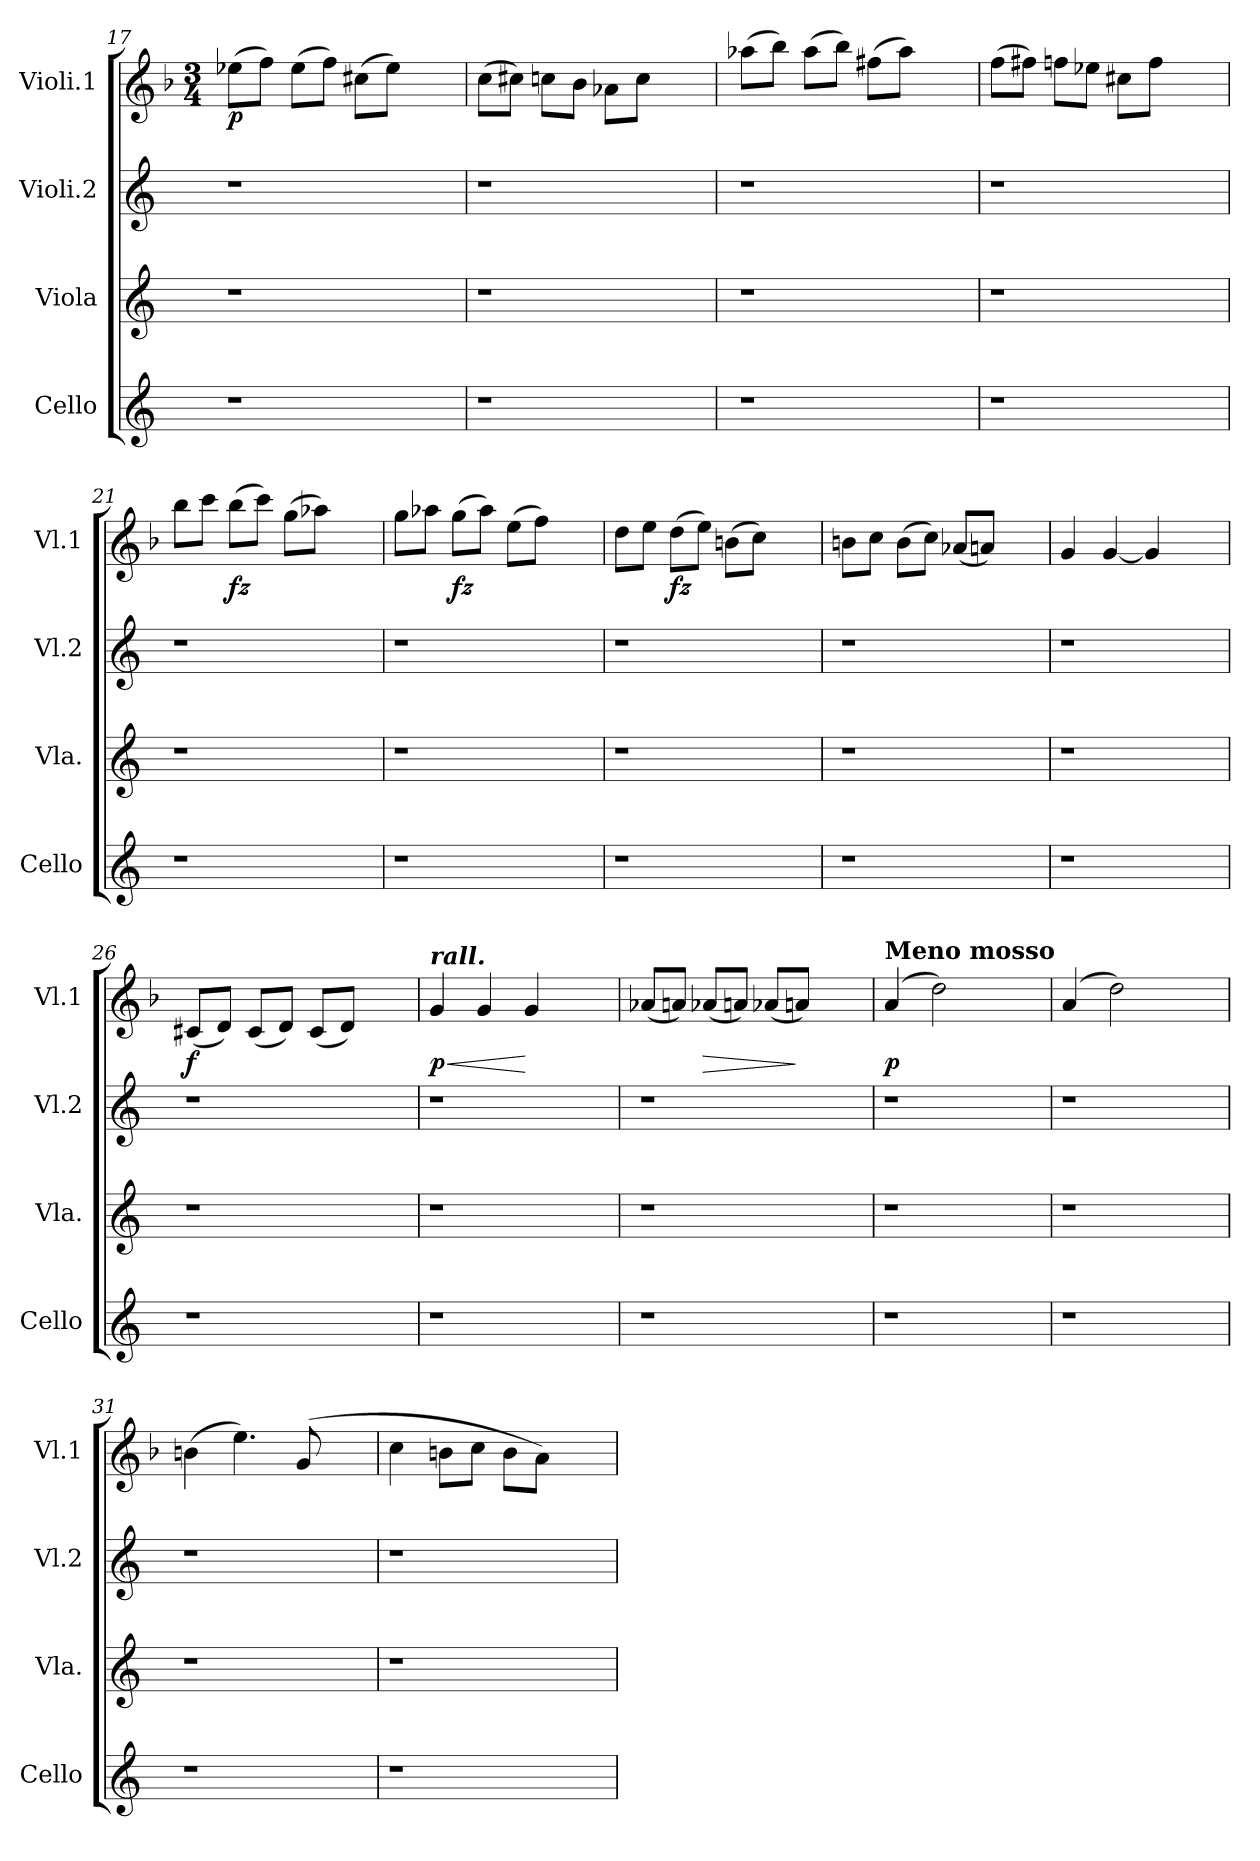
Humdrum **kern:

**kern	**kern	**kern	**kern	**dynam
*part4	*part3	*part2	*part1	*part1
*staff4	*staff3	*staff2	*staff1	*staff1
*I"Cello	*I"Viola	*I"Violi.2	*I"Violi.1	*
*I'Cello	*I'Vla.	*I'Vl.2	*I'Vl.1	*
!!LO:LB:g=z
*clefG2	*clefG2	*clefG2	*clefG2	*
*k[]	*k[]	*k[]	*k[b-]	*
*	*	*	*M3/4	*
=17	=17	=17	=17	=17
!	!	!	!	!LO:DY:b
1r	1r	1r	(8ee-X\L	p
.	.	.	8ff\J)	.
.	.	.	(8ee-\L	.
.	.	.	8ff\J)	.
.	.	.	(8cc#X\L	.
.	.	.	8ee-\J)	.
.	.	.	4ryy	.
=18	=18	=18	=18	=18
1r	1r	1r	(8cc\L	.
.	.	.	8cc#X\J)	.
.	.	.	8ccn\L	.
.	.	.	8b-\J	.
.	.	.	8a-X\L	.
.	.	.	8cc\J	.
.	.	.	4ryy	.
!!LO:LB:g=z
=19	=19	=19	=19	=19
1r	1r	1r	(8aa-X\L	.
.	.	.	8bb-\J)	.
.	.	.	(8aa-\L	.
.	.	.	8bb-\J)	.
.	.	.	(8ff#X\L	.
.	.	.	8aa-\J)	.
.	.	.	4ryy	.
=20	=20	=20	=20	=20
1r	1r	1r	(8ff\L	.
.	.	.	8ff#X\J)	.
.	.	.	8ffn\L	.
.	.	.	8ee-X\J	.
.	.	.	8cc#X\L	.
.	.	.	8ff\J	.
.	.	.	4ryy	.
=21	=21	=21	=21	=21
1r	1r	1r	8bb-\L	.
.	.	.	8ccc\J	.
!	!	!	!	!LO:DY:b
.	.	.	(8bb-\L	fz
.	.	.	8ccc\J)	.
.	.	.	(8gg\L	.
.	.	.	8aa-X\J)	.
.	.	.	4ryy	.
=22	=22	=22	=22	=22
1r	1r	1r	8gg\L	.
.	.	.	8aa-X\J	.
!	!	!	!	!LO:DY:b
.	.	.	(8gg\L	fz
.	.	.	8aa-\J)	.
.	.	.	(8ee\L	.
.	.	.	8ff\J)	.
.	.	.	4ryy	.
!!LO:PB:g=z
=23	=23	=23	=23	=23
1r	1r	1r	8dd\L	.
.	.	.	8ee\J	.
!	!	!	!	!LO:DY:b
.	.	.	(8dd\L	fz
.	.	.	8ee\J)	.
.	.	.	(8bn\L	.
.	.	.	8cc\J)	.
.	.	.	4ryy	.
!!LO:LB:g=z
=24	=24	=24	=24	=24
1r	1r	1r	8bn\L	.
.	.	.	8cc\J	.
.	.	.	(8b\L	.
.	.	.	8cc\J)	.
.	.	.	(8a-X/L	.
.	.	.	8an/J)	.
.	.	.	4ryy	.
=25	=25	=25	=25	=25
1r	1r	1r	4g/	.
.	.	.	[4g/	.
.	.	.	4g/]	.
.	.	.	4ryy	.
=26	=26	=26	=26	=26
!	!	!	!	!LO:DY:b
1r	1r	1r	(8c#X/L	f
.	.	.	8d/J)	.
.	.	.	(8c#/L	.
.	.	.	8d/J)	.
.	.	.	(8c#/L	.
.	.	.	8d/J)	.
.	.	.	4ryy	.
=27	=27	=27	=27	=27
!	!	!	!LO:TX:a:Bi:t=rall.	!
!	!	!	!	!LO:HP:b
!	!	!	!	!LO:DY:n=1:b
1r	1r	1r	4g/	< p
.	.	.	4g/	.
.	.	.	4g/	[
.	.	.	4ryy	.
!!LO:LB:g=z
=28	=28	=28	=28	=28
1r	1r	1r	(8a-X/L	.
.	.	.	8an/J)	.
!	!	!	!	!LO:HP:b
.	.	.	(8a-X/L	>
.	.	.	8an/J)	.
.	.	.	(8a-X/L	.
.	.	.	8an/J)	]
.	.	.	4ryy	.
!!LO:LB:g=z
=29	=29	=29	=29	=29
!	!	!	!LO:TX:a:B:t=Meno mosso	!
!	!	!	!	!LO:DY:b
1r	1r	1r	(4a/	p
.	.	.	2dd\)	.
.	.	.	4ryy	.
=30	=30	=30	=30	=30
1r	1r	1r	(4a/	.
.	.	.	2dd\)	.
.	.	.	4ryy	.
=31	=31	=31	=31	=31
1r	1r	1r	(4bn\	.
.	.	.	4.ee\)	.
.	.	.	(8g/	.
.	.	.	4ryy	.
=32	=32	=32	=32	=32
1r	1r	1r	4cc\	.
.	.	.	8bn\L	.
.	.	.	8cc\J	.
.	.	.	8b\L	.
.	.	.	8a\J)	.
.	.	.	4ryy	.
=	=	=	=	=
*-	*-	*-	*-	*-
